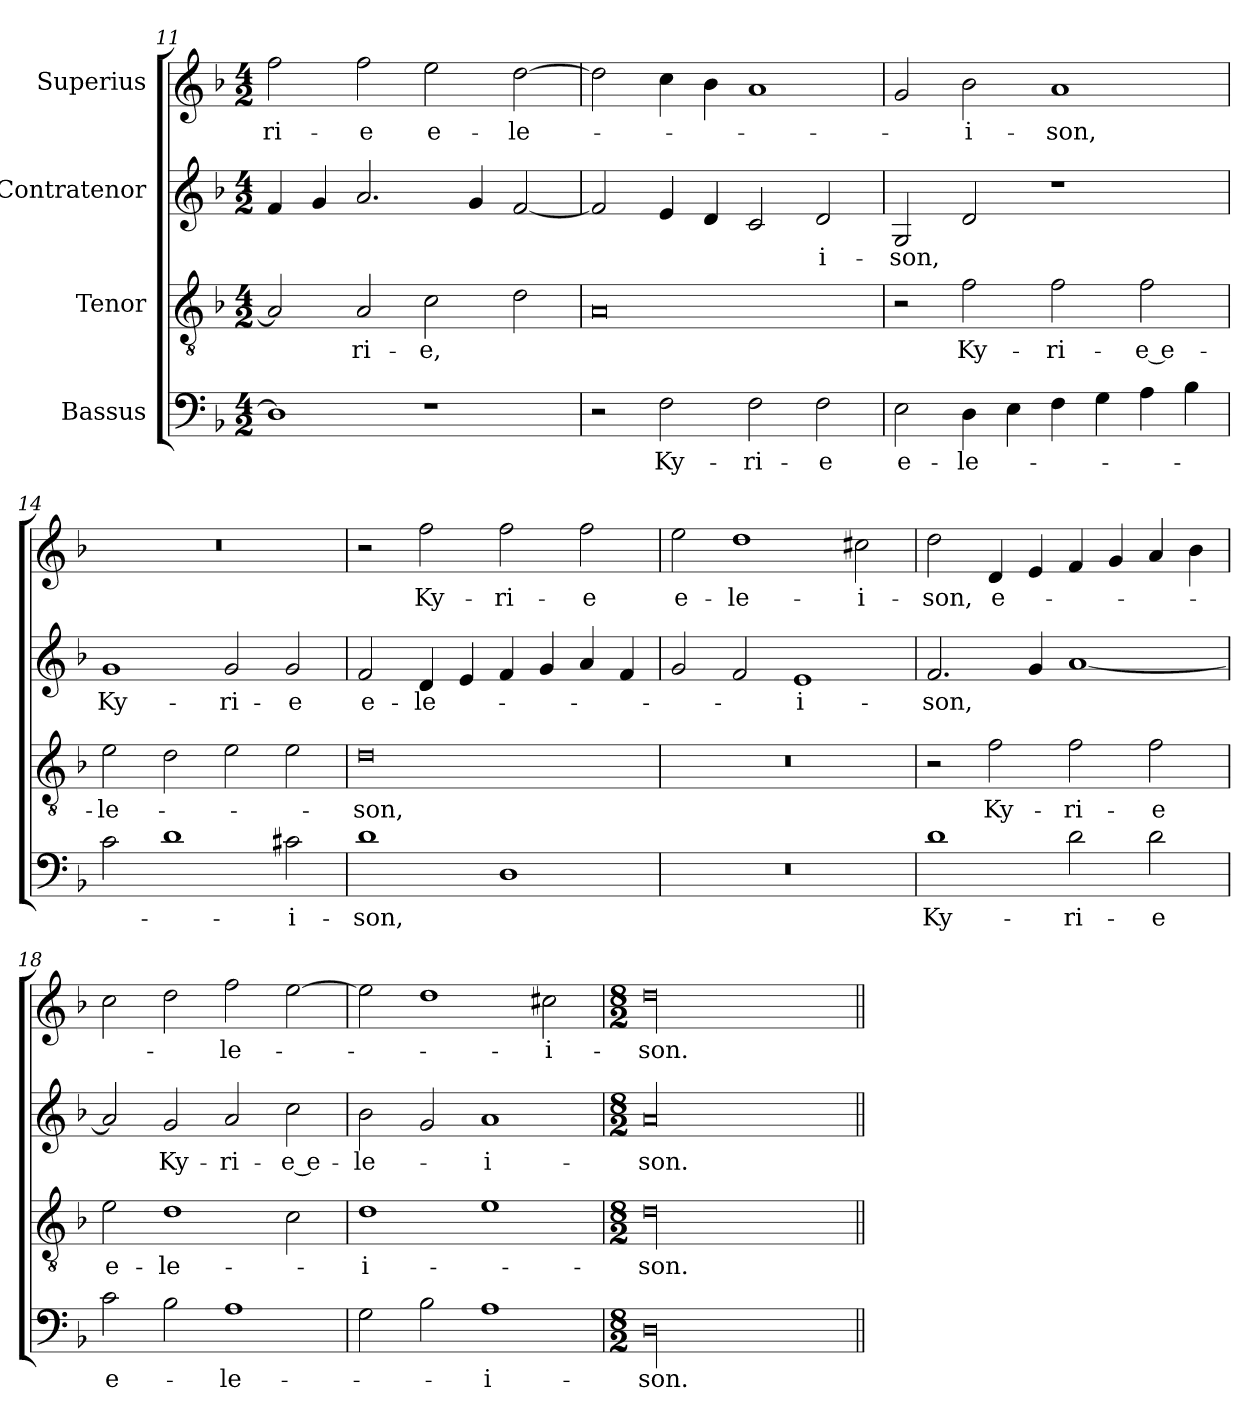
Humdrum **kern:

**kern	**text	**kern	**text	**kern	**text	**kern	**text
*part4	*part4	*part3	*part3	*part2	*part2	*part1	*part1
*staff4	*staff4	*staff3	*staff3	*staff2	*staff2	*staff1	*staff1
*I"Bassus	*	*I"Tenor	*	*I"Contratenor	*	*I"Superius	*
*clefF4	*	*clefGv2	*	*clefG2	*	*clefG2	*
*k[b-]	*	*k[b-]	*	*k[b-]	*	*k[b-]	*
*M4/2	*	*M4/2	*	*M4/2	*	*M4/2	*
=11	=11	=11	=11	=11	=11	=11	=11
1D\]	.	2A/]	.	4f/	.	2ff\	-ri-
.	.	.	.	4g/	.	.	.
.	.	2A/	-ri-	2.a/	.	2ff\	-e
1r	.	2c\	-e,	.	.	2ee\	e-
.	.	.	.	4g/	.	.	.
.	.	2d\	.	[2f/	.	[2dd\	le-
=12	=12	=12	=12	=12	=12	=12	=12
2r	.	0A/	.	2f/]	.	2dd\]	.
2F\	Ky-	.	.	4e/	.	4cc\	.
.	.	.	.	4d/	.	4b-\	.
2F\	-ri-	.	.	2c/	.	1a/	.
2F\	-e	.	.	2d/	-i-	.	.
=13	=13	=13	=13	=13	=13	=13	=13
2E\	e-	2r	.	2G/	-son,	2g/	.
4D\	-le-	2f\	Ky-	2d/	.	2b-\	-i-
4E\	.	.	.	.	.	.	.
4F\	.	2f\	-ri-	1r	.	1a/	-son,
4G\	.	.	.	.	.	.	.
4A\	.	2f\	-e e-	.	.	.	.
4B-\	.	.	.	.	.	.	.
=14	=14	=14	=14	=14	=14	=14	=14
2c\	.	2e\	-le-	1g/	Ky-	0r	.
1d\	.	2d\	.	.	.	.	.
.	.	2e\	.	2g/	-ri-	.	.
2c#X\	-i-	2e\	.	2g/	-e	.	.
=15	=15	=15	=15	=15	=15	=15	=15
1d\	-son,	0d\	-son,	2f/	e-	2r	.
.	.	.	.	4d/	-le-	2ff\	Ky-
.	.	.	.	4e/	.	.	.
1D\	.	.	.	4f/	.	2ff\	-ri-
.	.	.	.	4g/	.	.	.
.	.	.	.	4a/	.	2ff\	-e
.	.	.	.	4f/	.	.	.
=16	=16	=16	=16	=16	=16	=16	=16
0r	.	0r	.	2g/	.	2ee\	e-
.	.	.	.	2f/	.	1dd\	-le-
.	.	.	.	1e/	-i-	.	.
.	.	.	.	.	.	2cc#X\	-i-
=17	=17	=17	=17	=17	=17	=17	=17
1d\	Ky-	2r	.	2.f/	-son,	2dd\	-son,
.	.	2f\	Ky-	.	.	4d/	e-
.	.	.	.	4g/	.	4e/	.
2d\	-ri-	2f\	-ri-	[1a/	.	4f/	.
.	.	.	.	.	.	4g/	.
2d\	-e	2f\	-e	.	.	4a/	.
.	.	.	.	.	.	4b-\	.
=18	=18	=18	=18	=18	=18	=18	=18
2c\	e-	2e\	e-	2a/]	.	2cc\	.
2B-\	.	1d\	-le-	2g/	Ky-	2dd\	.
1A\	-le-	.	.	2a/	-ri-	2ff\	-le-
.	.	2c\	.	2cc\	-e e-	[2ee\	.
=19	=19	=19	=19	=19	=19	=19	=19
2G\	.	1d\	-i-	2b-\	-le-	2ee\]	.
2B-\	.	.	.	2g/	.	1dd\	.
1A\	-i-	1e\	.	1a/	-i-	.	.
.	.	.	.	.	.	2cc#X\	-i-
=20	=20	=20	=20	=20	=20	=20	=20
*M8/2	*	*M8/2	*	*M8/2	*	*M8/2	*
00D\	-son.	00d\	-son.	00a/	-son.	00dd\	-son.
=||	=||	=||	=||	=||	=||	=||	=||
*-	*-	*-	*-	*-	*-	*-	*-
